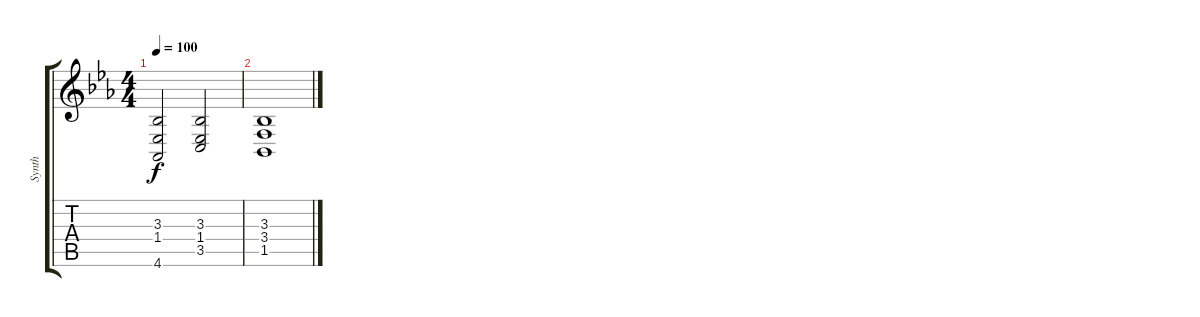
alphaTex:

\track ("Synth" "Synth") {instrument lead1square}
\staff {score tabs}
\tuning (E4 B3 G3 D3 A2 E2) {hide}
\ts (4 4)
\tempo 100
\clef g2
\ks eb
(3.3 1.4 4.6).2{dy f} (3.3 1.4 3.5).2 |
(3.3 3.4 1.5).1
